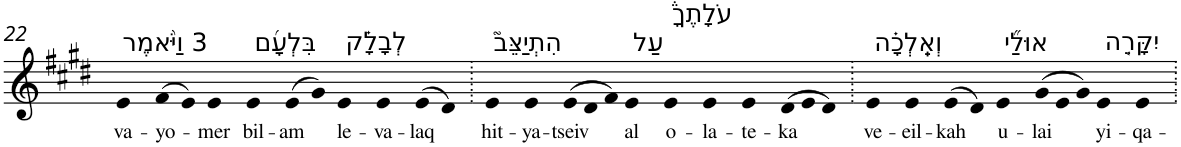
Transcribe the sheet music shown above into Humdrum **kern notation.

**kern	**text
*part1	*part1
*staff1	*staff1
*I"Piano	*
*I'Pno	*
!!LO:PB:g=z
*clefG2	*
*k[f#c#g#d#]	*
*E:	*
=22	=22
!LO:TX:a:t=3 וַיֹּ֨אמֶר	!
!	!LO:LY:b
4e	va-
!	!LO:LY:b
(>8f#	-yo-
8e)	.
!	!LO:LY:b
4e	-mer
!LO:TX:a:t=בִּלְעָ֜ם	!
!	!LO:LY:b
4e	bil-
!	!LO:LY:b
(>8e	-am
8g#)	.
!LO:TX:a:t=לְבָלָ֗ק	!
!	!LO:LY:b
4e	le-
!	!LO:LY:b
4e	-va-
!	!LO:LY:b
(>8e	-laq
8d#)	.
=23.	=23.
!LO:TX:a:t=הִתְיַצֵּב֮	!
!	!LO:LY:b
4e	hit-
!	!LO:LY:b
4e	-ya-
*Xtuplet	*
!	!LO:LY:b
(>12e	-tseiv
12d#	.
12f#)	.
!LO:TX:a:t=עַל	!
!	!LO:LY:b
4e	al
!LO:TX:a:t=עֹלָתֶךָ֒	!
!	!LO:LY:b
4e	o-
!	!LO:LY:b
4e	-la-
!	!LO:LY:b
4e	-te-
!	!LO:LY:b
(>12d#	-ka
12e	.
12d#)	.
=24.	=24.
!LO:TX:a:t=וְאֵֽלְכָ֗ה	!
!	!LO:LY:b
4e	ve-
!	!LO:LY:b
4e	-eil-
!	!LO:LY:b
(>8e	-kah
8d#)	.
!LO:TX:a:t=אוּלַ֞י	!
!	!LO:LY:b
4e	u-
!	!LO:LY:b
(>12g#	-lai
12e	.
12g#)	.
!LO:TX:a:t=יִקָּרֵ֤ה	!
!	!LO:LY:b
4e	yi-
!	!LO:LY:b
4e	-qa-
=.	=.
*-	*-
